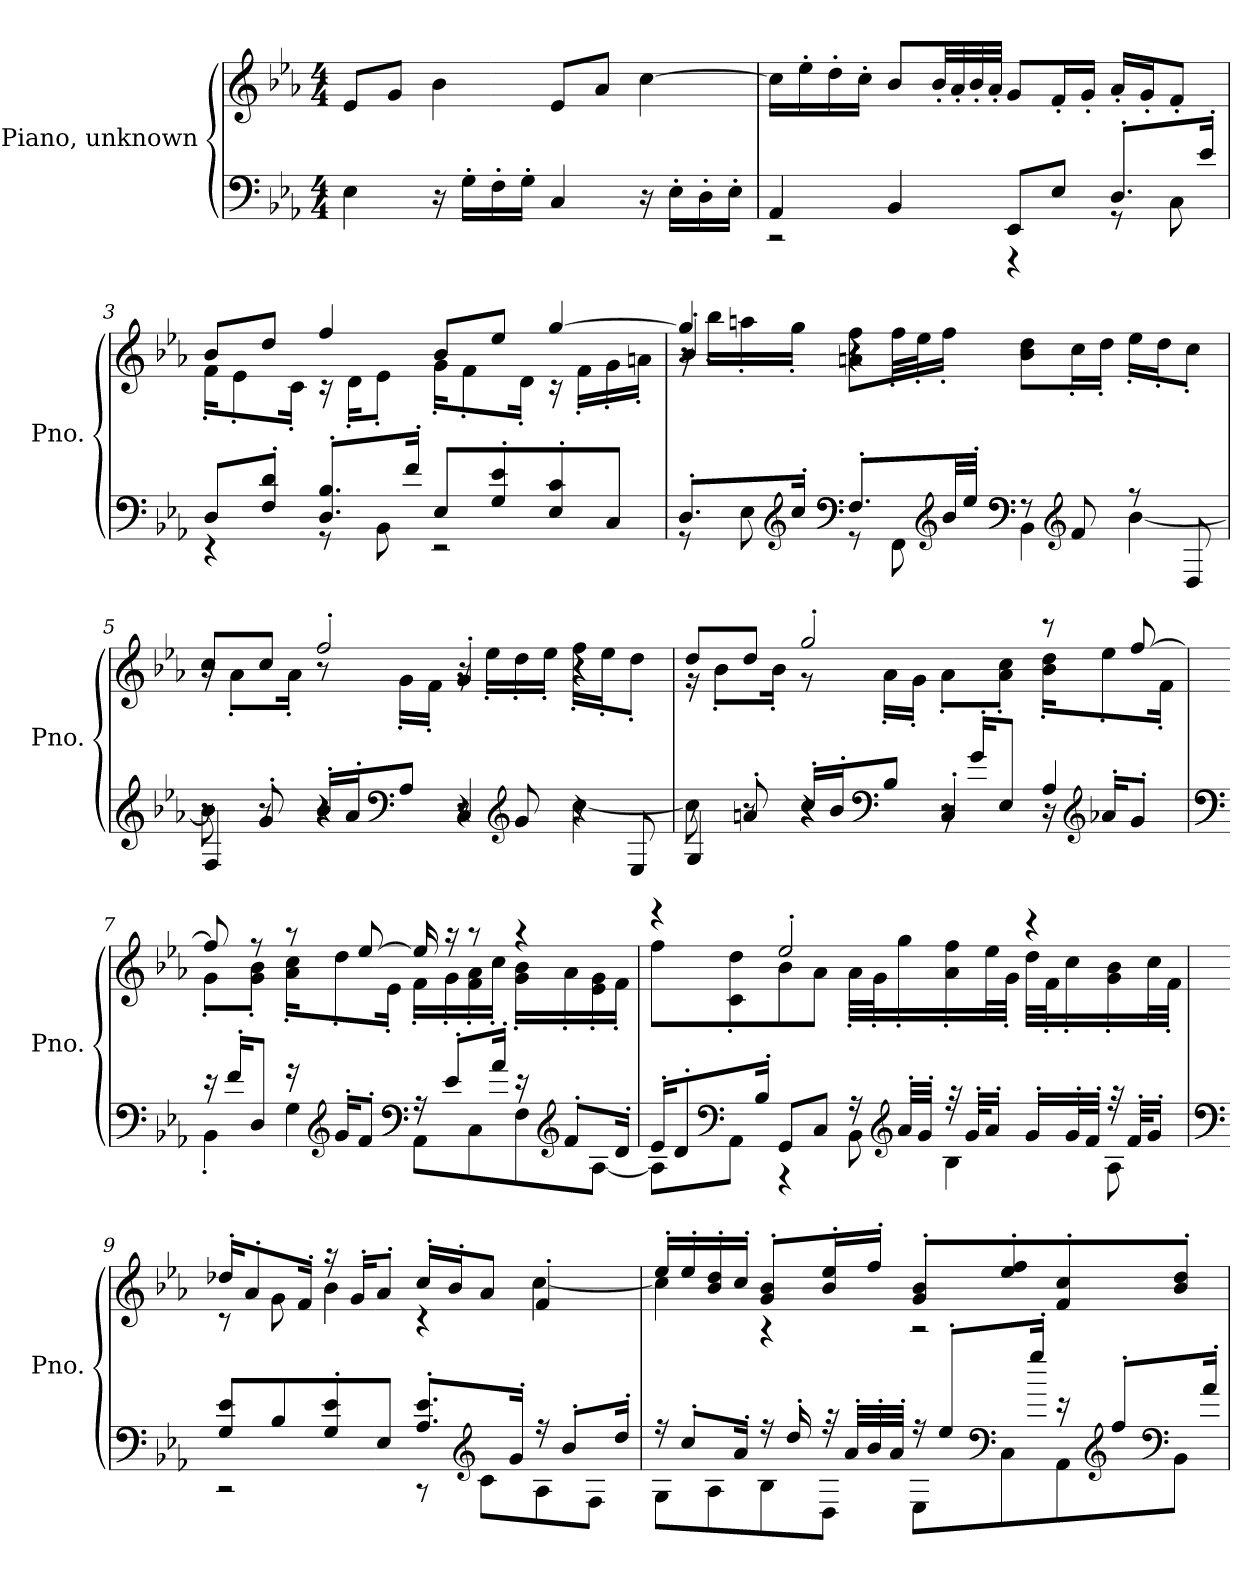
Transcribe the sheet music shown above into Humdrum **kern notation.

**kern	**kern
*part1	*part1
*staff2	*staff1
*I"Piano, unknown	*
*I'Pno.	*
*clefF4	*clefG2
*k[b-e-a-]	*k[b-e-a-]
*M4/4	*M4/4
*MM120	*MM120
=1	=1
4E-\	8e-/L
.	8g/J
16r	4b-\
16G'\LL	.
16F'\	.
16G'\JJ	.
4C/	8e-/L
.	8a-/J
16r	[4cc\
16E-'\LL	.
16D'\	.
16E-'\JJ	.
=2	=2
*^	*
4AA-/	2r	16cc\LL]
.	.	16ee-'\
.	.	16dd'\
.	.	16cc'\JJ
4BB-/	.	8b-/L
.	.	32b-'/LL
.	.	32a-'/
.	.	32b-'/
.	.	32a-'/JJJ
8EE-/L	4r	8g/L
8E-/J	.	16f'/L
.	.	16g'/JJ
8.D'/L	8r	16a-'/LL
.	.	16g'/J
.	8C\	8f'/J
16e-'/Jk	.	.
=3	=3	=3
*	*	*^
8D/L	4r	8b-/L	16f'\KL
.	.	.	8e-'\
8F/' 8d/'J	.	8dd/J	.
.	.	.	16c'\Jk
8.D/' 8.B-/'L	8r	4ff/	16r
.	.	.	16d'\KL
.	8BB-\	.	8e-'\J
16f'/Jk	.	.	.
8E-/L	2r	8b-/L	16g'\KL
.	.	.	8f'\
8G/' 8e-/'	.	8ee-/J	.
.	.	.	16d'\Jk
8E-/' 8c/'	.	[4gg/	16r
.	.	.	16f'\LL
8C/J	.	.	16g'\
.	.	.	16an'\JJ
!!LO:LB:g=z
=4	=4	=4	=4
*	*	*	*^
8.D'/L	8r	4gg/]	16r	4b-'/
.	.	.	16bb-'\LL	.
.	8E-\	.	16aan'\	.
*clefG2	*	*	*	*
16cc'/Jk	.	.	16gg'\JJ	.
*clefF4	*	*	*	*
8.F'/L	8r	4r	8an\ 8ff\L	4r
.	8FF\	.	32ff'\LL	.
.	.	.	32ee-'\J	.
*clefG2	*	*	*	*
32b-/LL	.	.	16ff'\JJ	.
32ee-'/JJJ	.	.	.	.
*clefF4	*	*	*	*
8r	4BB-\	2r	8b-\ 8dd\L	2r
*clefG2	*	*	*	*
8f/	.	.	16cc'\L	.
.	.	.	16dd'\JJ	.
8r	[4b-\	.	16ee-'\LL	.
.	.	.	16dd'\J	.
8D/	.	.	8cc'\J	.
=5	=5	=5	=5	=5
*	*^	*	*	*
8r	8b-\]	4F/	8cc/L	16r	2r
.	.	.	.	8a-'\L	.
8g'/	8r	.	8cc/J	.	.
.	.	.	.	16a-'\Jk	.
16b-'/LL	4r	4r	2ff'/	8r	.
16a-'/J	.	.	.	.	.
*clefF4	*	*	*	*	*
8A-/J	.	.	.	16g'\LL	.
.	.	.	.	16f'\JJ	.
8r	4r	4C/	.	16r	4g'/
.	.	.	.	16ee-'\LL	.
*clefG2	*	*	*	*	*
8g/	.	.	.	16dd'\	.
.	.	.	.	16ee-'\JJ	.
8r	[4cc\	4r	4r	16ff'\LL	4r
.	.	.	.	16ee-'\J	.
8E-/	.	.	.	8dd'\J	.
*	*	*	*	*v	*v
!!LO:LB:g=z
=6	=6	=6	=6	=6
8r	8cc\]	4G/	8dd/L	16r
.	.	.	.	8b-'\L
8an'/	8r	.	8dd/J	.
.	.	.	.	16b-'\Jk
16cc'/LL	4r	4r	2gg'/	8r
16b-'/J	.	.	.	.
*clefF4	*	*	*	*
8B-/J	.	.	.	16a-'\LL
.	.	.	.	16g'\JJ
16r	2r	4C'/	.	8a-'\L
16g'/KL	.	.	.	.
8E-/J	.	.	.	8a-\' 8cc\'J
16r	.	4A-/	8r	16b-\' 16dd\'KL
*clefG2	*	*	*	*
16a-X'/KL	.	.	.	8ee-'\
8g'/J	.	.	[8ff/	.
.	.	.	.	16f'\Jk
*v	*v	*v	*	*
=7	=7	=7
*clefF4	*	*
*^	*	*
16r	4BB-'\	8ff/]	8g'\L
16f'/KL	.	.	.
8D/J	.	8r	8g\' 8b-\'J
16r	4G\	8r	16a-\' 16cc\'KL
*clefG2	*	*	*
16g'/KL	.	.	8dd'\
8f'/J	.	[8ee-/	.
.	.	.	16e-'\Jk
*clefF4	*	*	*
16r	8AA-\L	16ee-/]	16f'\LL
8e-'/L	.	16r	16g'\
.	8C\	8r	16f\' 16a-\'
16a-'/Jk	.	.	16cc'\JJ
16r	8F\	4r	16g\' 16b-\'LL
*clefG2	*	*	*
8f'/L	.	.	16a-'\
.	[8A-\J	.	16e-\' 16g\'
16d'/Jk	.	.	16f'\JJ
!!LO:LB:g=z	!!
=8	=8	=8	=8
16e-'/KL	8A-\L]	4r	8ff\L
8d'/	.	.	.
*clefF4	*	*	*
.	8AA-\J	.	8c\' 8dd\'
16B-'/Jk	.	.	.
8GG/L	4r	2ee-'/	8b-\
8C/J	.	.	8a-\J
16r	8BB-\	.	32a-'\LLL
.	.	.	32g'\J
*clefG2	*	*	*
32a-'/LLL	.	.	16gg'\
32g'/JJJ	.	.	.
32r	4B-\	.	16a-\' 16ff\'
32g'/KLL	.	.	.
16a-'/JJ	.	.	32ee-\L
.	.	.	32g'\JJJ
16g'/LL	.	4r	32dd\LLL
.	.	.	32f'\J
32g'/L	.	.	16cc'\
32f'/JJJ	.	.	.
32r	8A-\	.	16g\' 16b-\'
32f'/KLL	.	.	.
16g'/JJ	.	.	32cc\L
.	.	.	32f'\JJJ
=9	=9	=9	=9
*clefF4	*	*	*
8G/ 8e-/L	2r	16dd-X'/KL	8r
.	.	8a-'/	.
8B-/	.	.	8g\
.	.	16f'/Jk	.
8G/' 8e-/'	.	16r	4b-\
.	.	16g'/KL	.
8E-/J	.	8a-'/J	.
8.A-/' 8.e-/'L	8r	16cc'/LL	4r
.	.	16b-'/J	.
*clefG2	*	*	*
.	8c\L	8a-/J	.
16g'/Jk	.	.	.
16r	8A-\	4f'/	[4cc\
8b-'/L	.	.	.
.	8F\J	.	.
16dd'/Jk	.	.	.
!!LO:LB:g=z	!!
=10	=10	=10	=10
16r	8G\L	16ee-'/LL	4cc\]
8cc'/L	.	16ee-'/	.
.	8A-\	16b-/' 16dd/'	.
16a-'/Jk	.	16cc'/JJ	.
16r	8B-\	8g/' 8b-/'L	4r
16dd'/	.	.	.
32r	8D\J	16b-/' 16ee-/'L	.
32a-'/LLL	.	.	.
32b-'/	.	16ff'/JJ	.
32a-'/JJJ	.	.	.
16r	8E-\L	8g/' 8b-/'L	2r
8ee-'/L	.	.	.
*clefF4	*	*	*
.	8C\	8ee-/' 8ff/'	.
16gg'/Jk	.	.	.
16r	8AA-\	8f/' 8cc/'	.
*clefG2	*	*	*
8ff'/L	.	.	.
*clefF4	*	*	*
.	8BB-\J	8b-/' 8dd/'J	.
16a-'/Jk	.	.	.
*v	*v	*	*
*	*v	*v
=	=
*-	*-
